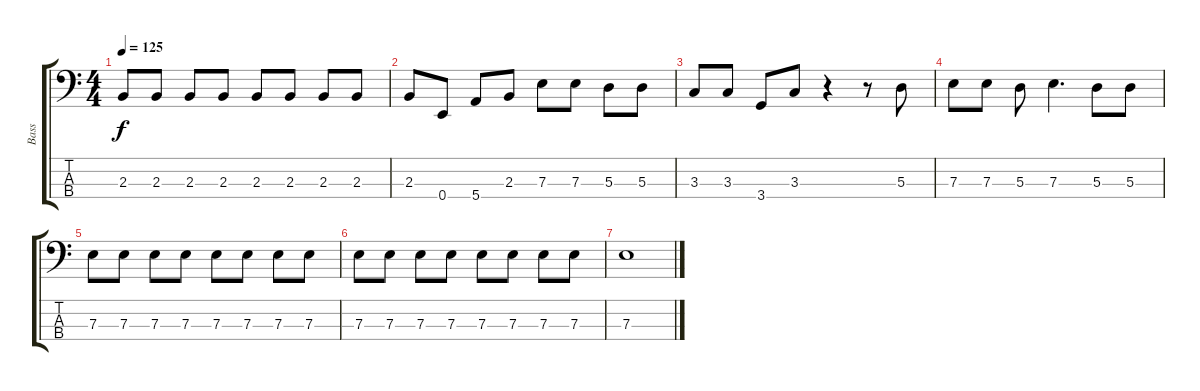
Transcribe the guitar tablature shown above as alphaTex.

\track ("Bass" "Bass") {instrument acousticbass}
\staff {score tabs}
\tuning (G2 D2 A1 E1) {hide}
\ts (4 4)
\tempo 125
\clef f4
\ks c
2.3.8{dy f} 2.3.8 2.3.8 2.3.8 2.3.8 2.3.8 2.3.8 2.3.8 |
2.3.8 0.4.8 5.4.8 2.3.8 7.3.8 7.3.8 5.3.8 5.3.8 |
3.3.8 3.3.8 3.4.8 3.3.8 r.4 r.8 5.3.8 |
7.3.8 7.3.8 5.3.8 7.3.4{d} 5.3.8 5.3.8 |
7.3.8 7.3.8 7.3.8 7.3.8 7.3.8 7.3.8 7.3.8 7.3.8 |
7.3.8 7.3.8 7.3.8 7.3.8 7.3.8 7.3.8 7.3.8 7.3.8 |
7.3.1
